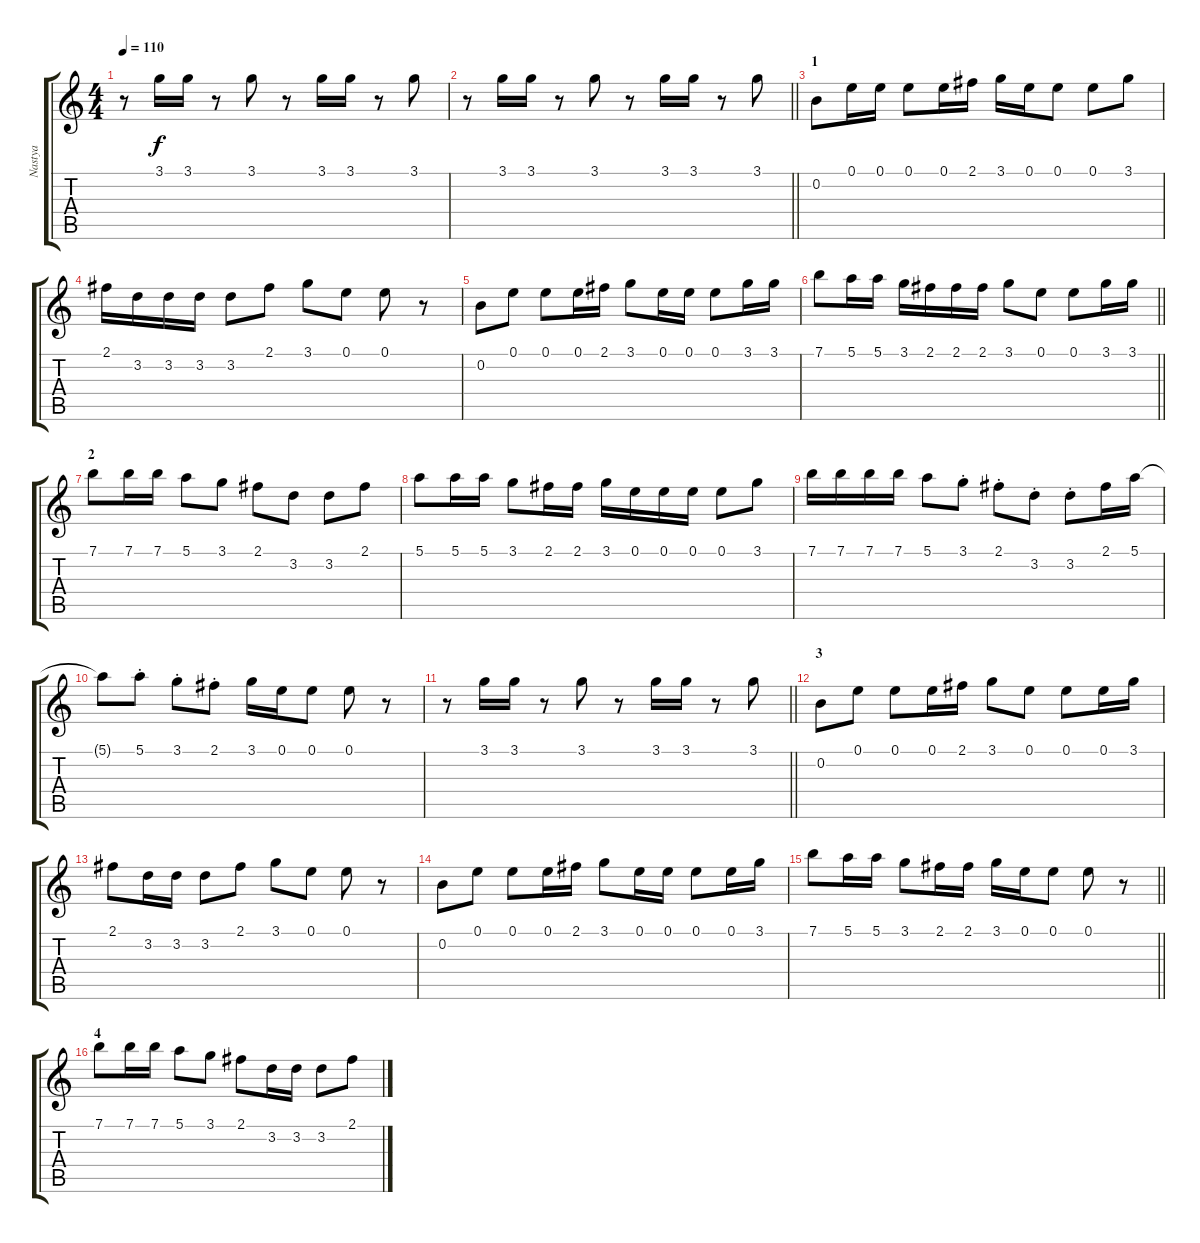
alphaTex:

\track ("Nastya" "Nastya") {instrument acousticguitarnylon}
\staff {score tabs}
\tuning (E4 B3 G3 D3 A2 E2) {hide}
\ts (4 4)
\tempo 110
\clef g2
\ks c
r.8{dy f instrument acousticguitarnylon} 3.1.16 3.1.16 r.8 3.1.8 r.8 3.1.16 3.1.16 r.8 3.1.8 |
\barLineRight lightlight
r.8 3.1.16 3.1.16 r.8 3.1.8 r.8 3.1.16 3.1.16 r.8 3.1.8 |
\section ("" "1")
0.2.8 0.1.16 0.1.16 0.1.8 0.1.16 2.1.16 3.1.16 0.1.16 0.1.8 0.1.8 3.1.8 |
2.1.16 3.2.16 3.2.16 3.2.16 3.2.8 2.1.8 3.1.8 0.1.8 0.1.8 r.8 |
0.2.8 0.1.8 0.1.8 0.1.16 2.1.16 3.1.8 0.1.16 0.1.16 0.1.8 3.1.16 3.1.16 |
\barLineRight lightlight
7.1.8 5.1.16 5.1.16 3.1.16 2.1.16 2.1.16 2.1.16 3.1.8 0.1.8 0.1.8 3.1.16 3.1.16 |
\section ("" "2")
7.1.8 7.1.16 7.1.16 5.1.8 3.1.8 2.1.8 3.2.8 3.2.8 2.1.8 |
5.1.8 5.1.16 5.1.16 3.1.8 2.1.16 2.1.16 3.1.16 0.1.16 0.1.16 0.1.16 0.1.8 3.1.8 |
7.1.16 7.1.16 7.1.16 7.1.16 5.1.8 3.1{st}.8 2.1{st}.8 3.2{st}.8 3.2{st}.8 2.1.16 5.1.16 |
5.1{t}.8 5.1{st}.8 3.1{st}.8 2.1{st}.8 3.1.16 0.1.16 0.1.8 0.1.8 r.8 |
\barLineRight lightlight
r.8 3.1.16 3.1.16 r.8 3.1.8 r.8 3.1.16 3.1.16 r.8 3.1.8 |
\section ("" "3")
0.2.8 0.1.8 0.1.8 0.1.16 2.1.16 3.1.8 0.1.8 0.1.8 0.1.16 3.1.16 |
2.1.8 3.2.16 3.2.16 3.2.8 2.1.8 3.1.8 0.1.8 0.1.8 r.8 |
0.2.8 0.1.8 0.1.8 0.1.16 2.1.16 3.1.8 0.1.16 0.1.16 0.1.8 0.1.16 3.1.16 |
\barLineRight lightlight
7.1.8 5.1.16 5.1.16 3.1.8 2.1.16 2.1.16 3.1.16 0.1.16 0.1.8 0.1.8 r.8 |
\section ("" "4")
7.1.8 7.1.16 7.1.16 5.1.8 3.1.8 2.1.8 3.2.16 3.2.16 3.2.8 2.1.8
